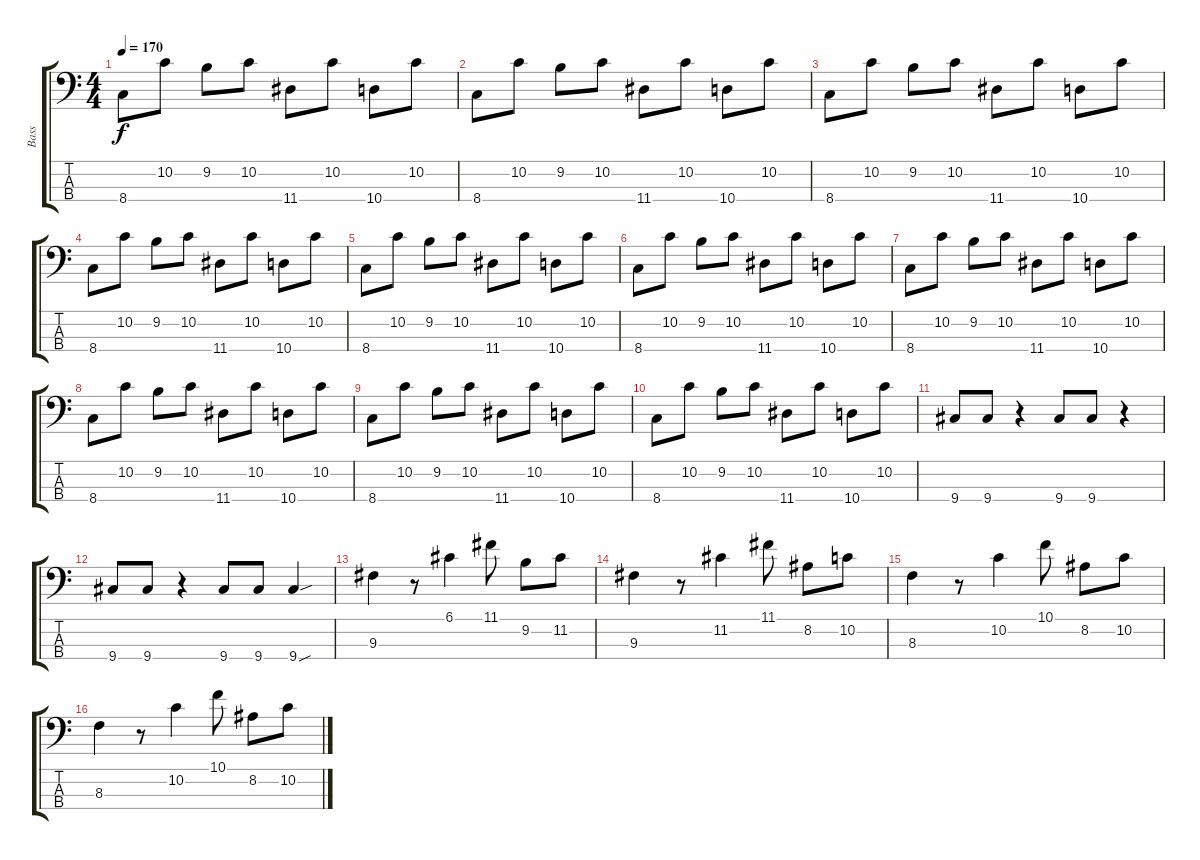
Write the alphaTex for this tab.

\track ("Bass" "Bass") {instrument electricbassfinger}
\staff {score tabs}
\tuning (G2 D2 A1 E1) {hide}
\ts (4 4)
\tempo 170
\clef f4
\ks c
8.4.8{dy f} 10.2.8 9.2.8 10.2.8 11.4.8 10.2.8 10.4.8 10.2.8 |
8.4.8 10.2.8 9.2.8 10.2.8 11.4.8 10.2.8 10.4.8 10.2.8 |
8.4.8 10.2.8 9.2.8 10.2.8 11.4.8 10.2.8 10.4.8 10.2.8 |
8.4.8 10.2.8 9.2.8 10.2.8 11.4.8 10.2.8 10.4.8 10.2.8 |
8.4.8 10.2.8 9.2.8 10.2.8 11.4.8 10.2.8 10.4.8 10.2.8 |
8.4.8 10.2.8 9.2.8 10.2.8 11.4.8 10.2.8 10.4.8 10.2.8 |
8.4.8 10.2.8 9.2.8 10.2.8 11.4.8 10.2.8 10.4.8 10.2.8 |
8.4.8 10.2.8 9.2.8 10.2.8 11.4.8 10.2.8 10.4.8 10.2.8 |
8.4.8 10.2.8 9.2.8 10.2.8 11.4.8 10.2.8 10.4.8 10.2.8 |
8.4.8 10.2.8 9.2.8 10.2.8 11.4.8 10.2.8 10.4.8 10.2.8 |
9.4.8 9.4.8 r.4 9.4.8 9.4.8 r.4 |
9.4.8 9.4.8 r.4 9.4.8 9.4.8 9.4{sou}.4 |
9.3.4 r.8 6.1.4 11.1.8 9.2.8 11.2.8 |
9.3.4 r.8 11.2.4 11.1.8 8.2.8 10.2.8 |
8.3.4 r.8 10.2.4 10.1.8 8.2.8 10.2.8 |
8.3.4 r.8 10.2.4 10.1.8 8.2.8 10.2.8
